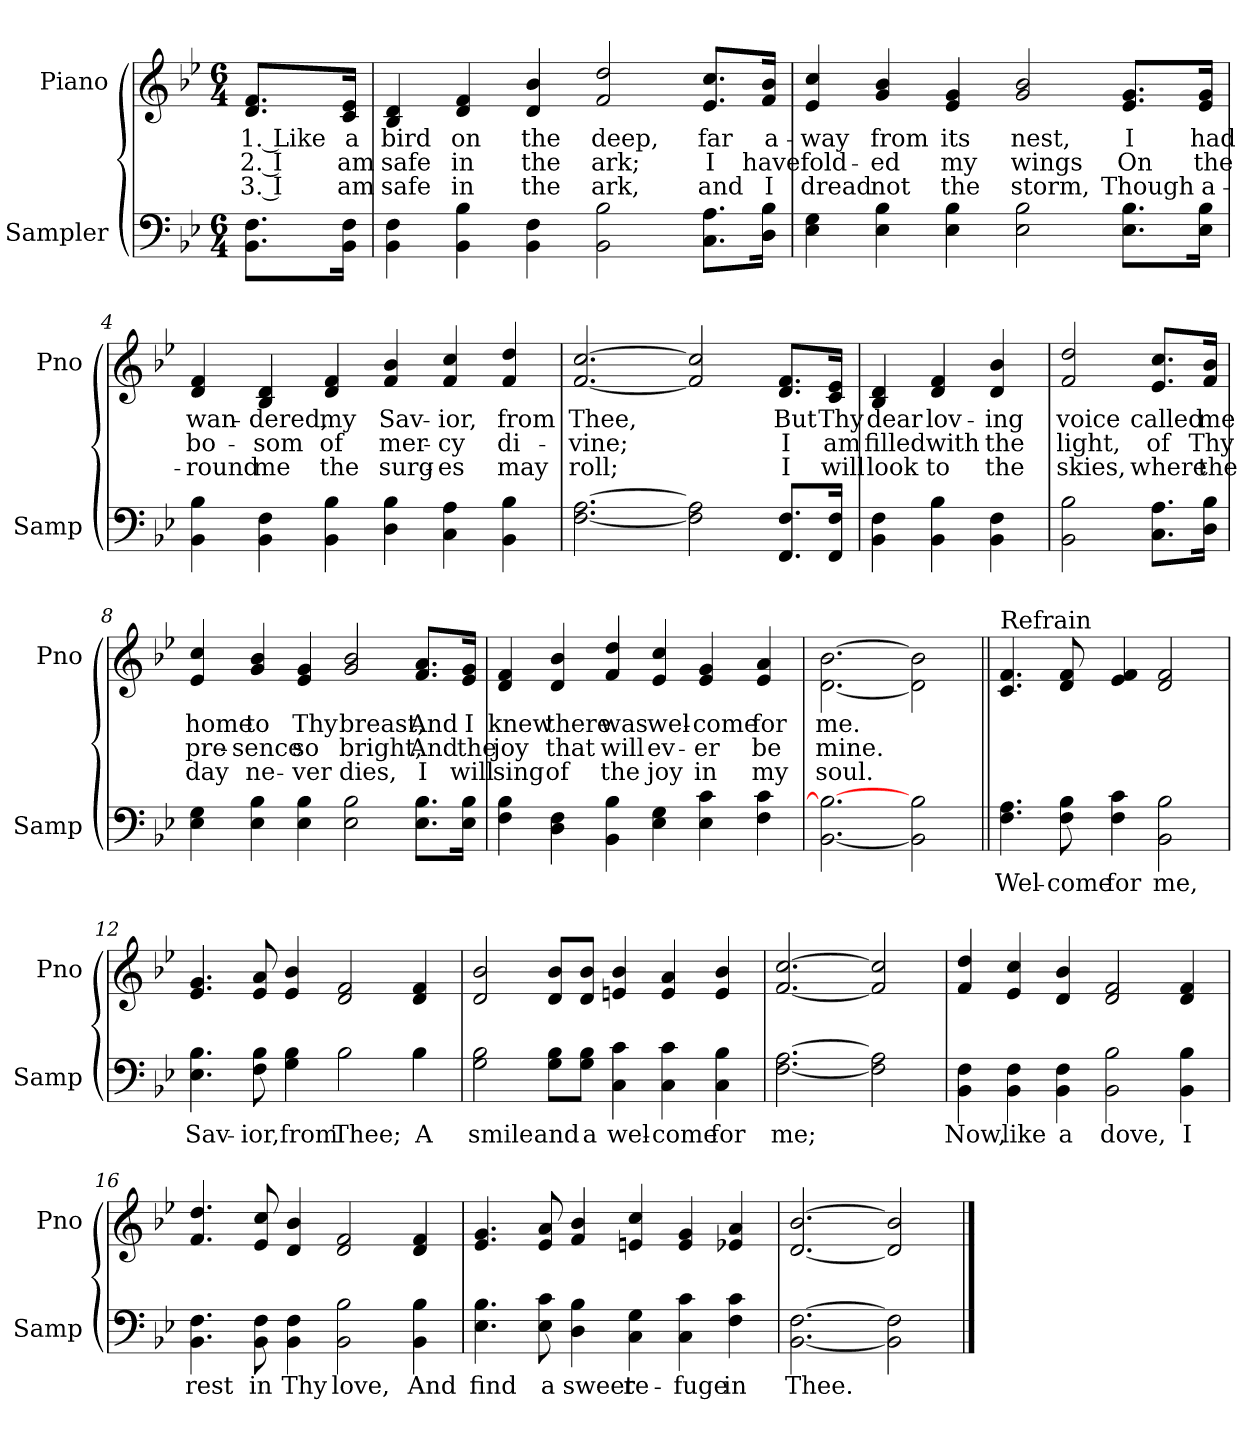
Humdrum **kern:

**kern	**text	**kern	**text	**text	**text
*part2	*part2	*part1	*part1	*part1	*part1
*staff2	*staff2	*staff1	*staff1	*staff1	*staff1
*I"Sampler	*	*I"Piano	*	*	*
*I'Samp	*	*I'Pno	*	*	*
*clefF4	*	*clefG2	*	*	*
*k[b-e-]	*	*k[b-e-]	*	*	*
*B-:	*	*B-:	*	*	*
*M6/4	*	*M6/4	*	*	*
=1	=1	=1	=1	=1	=1
8.BB-\ 8.F\L	.	8.d/ 8.f/L	1. Like	2. I	3. I
16BB-\ 16F\Jk	.	16c/ 16e-/Jk	a	am	am
=2	=2	=2	=2	=2	=2
4BB-\ 4F\	.	4B- 4d	bird	safe	safe
4BB-\ 4B-\	.	4d 4f	on	in	in
4BB-\ 4F\	.	4d 4b-	the	the	the
2BB-\ 2B-\	.	2f 2dd	deep,	ark;	ark,
8.C\ 8.A\L	.	8.e-/ 8.cc/L	far	I	and
16D\ 16B-\Jk	.	16f/ 16b-/Jk	a-	have	I
=3	=3	=3	=3	=3	=3
4E-\ 4G\	.	4e- 4cc	-way	fold-	dread
4E-\ 4B-\	.	4g 4b-	from	-ed	not
4E-\ 4B-\	.	4e- 4g	its	my	the
2E-\ 2B-\	.	2g 2b-	nest,	wings	storm,
8.E-\ 8.B-\L	.	8.e-/ 8.g/L	I	On	Though
16E-\ 16B-\Jk	.	16e-/ 16g/Jk	had	the	a-
=4	=4	=4	=4	=4	=4
4BB-\ 4B-\	.	4d 4f	wan-	bo-	-round
4BB-\ 4F\	.	4B- 4d	-dered,	-som	me
4BB-\ 4B-\	.	4d 4f	my	of	the
4D\ 4B-\	.	4f 4b-	Sav-	mer-	surg-
4C\ 4A\	.	4f 4cc	-ior,	-cy	-es
4BB-\ 4B-\	.	4f 4dd	from	di-	may
=5	=5	=5	=5	=5	=5
[2.F [2.A	.	[2.f [2.cc	Thee,	-vine;	roll;
2F\] 2A\]	.	2f] 2cc]	.	.	.
8.FF/ 8.F/L	.	8.d/ 8.f/L	But	I	I
16FF/ 16F/Jk	.	16c/ 16e-/Jk	Thy	am	will
=6	=6	=6	=6	=6	=6
4BB-\ 4F\	.	4B-/ 4d/	dear	filled	look
4BB-\ 4B-\	.	4d/ 4f/	lov-	with	to
4BB-\ 4F\	.	4d/ 4b-/	-ing	the	the
=7	=7	=7	=7	=7	=7
2BB-\ 2B-\	.	2f/ 2dd/	voice	light,	skies,
8.C\ 8.A\L	.	8.e-/ 8.cc/L	called	of	where
16D\ 16B-\Jk	.	16f/ 16b-/Jk	me	Thy	the
=8	=8	=8	=8	=8	=8
4E-\ 4G\	.	4e-/ 4cc/	home	pre-	day
4E-\ 4B-\	.	4g/ 4b-/	to	-sence	ne-
4E-\ 4B-\	.	4e-/ 4g/	Thy	so	-ver
2E-\ 2B-\	.	2g/ 2b-/	breast,	bright,	dies,
8.E-\ 8.B-\L	.	8.f/ 8.a/L	And	And	I
16E-\ 16B-\Jk	.	16e-/ 16g/Jk	I	the	will
=9	=9	=9	=9	=9	=9
4F\ 4B-\	.	4d/ 4f/	knew	joy	sing
4D\ 4F\	.	4d/ 4b-/	there	that	of
4BB-\ 4B-\	.	4f/ 4dd/	was	will	the
4E-\ 4G\	.	4e-/ 4cc/	wel-	ev-	joy
4E-\ 4c\	.	4e-/ 4g/	-come	-er	in
4F\ 4c\	.	4e-/ 4a/	for	be	my
=10	=10	=10	=10	=10	=10
[2.BB-\ 2.B-\_	.	[2.d\ [2.b-\	me.	mine.	soul.
2BB-\] 2B-\	.	2d\] 2b-\]	.	.	.
=11||	=11||	=11||	=11||	=11||	=11||
!	!	!LO:TX:t=Refrain	!	!	!
4.F\ 4.A\	Wel-	4.c/ 4.f/	.	.	.
8F\ 8B-\	-come	8d/ 8f/	.	.	.
4F\ 4c\	for	4e-/ 4f/	.	.	.
2BB-\ 2B-\	me,	2d/ 2f/	.	.	.
=12	=12	=12	=12	=12	=12
4.E-\ 4.B-\	Sav-	4.e-/ 4.g/	.	.	.
8F\ 8B-\	-ior,	8e-/ 8a/	.	.	.
4G\ 4B-\	from	4e-/ 4b-/	.	.	.
2B-\	Thee;	2d/ 2f/	.	.	.
4B-\	A	4d/ 4f/	.	.	.
=13	=13	=13	=13	=13	=13
2G\ 2B-\	smile	2d/ 2b-/	.	.	.
8G\ 8B-\L	and	8d/ 8b-/L	.	.	.
8G\ 8B-\J	a	8d/ 8b-/J	.	.	.
4C\ 4c\	wel-	4en/ 4b-/	.	.	.
4C\ 4c\	-come	4e/ 4a/	.	.	.
4C\ 4B-\	for	4e/ 4b-/	.	.	.
=14	=14	=14	=14	=14	=14
[2.F\ [2.A\	me;	[2.f/ [2.cc/	.	.	.
2F\] 2A\]	.	2f/] 2cc/]	.	.	.
=15	=15	=15	=15	=15	=15
4BB-\ 4F\	Now,	4f/ 4dd/	.	.	.
4BB-\ 4F\	like	4e-/ 4cc/	.	.	.
4BB-\ 4F\	a	4d/ 4b-/	.	.	.
2BB-\ 2B-\	dove,	2d/ 2f/	.	.	.
4BB-\ 4B-\	I	4d/ 4f/	.	.	.
=16	=16	=16	=16	=16	=16
4.BB-\ 4.F\	rest	4.f/ 4.dd/	.	.	.
8BB-\ 8F\	in	8e-/ 8cc/	.	.	.
4BB-\ 4F\	Thy	4d/ 4b-/	.	.	.
2BB-\ 2B-\	love,	2d/ 2f/	.	.	.
4BB-\ 4B-\	And	4d/ 4f/	.	.	.
=17	=17	=17	=17	=17	=17
4.E-\ 4.B-\	find	4.e-/ 4.g/	.	.	.
8E-\ 8c\	a	8e-/ 8a/	.	.	.
4D\ 4B-\	sweet	4f/ 4b-/	.	.	.
4C\ 4G\	re-	4en/ 4cc/	.	.	.
4C\ 4c\	-fuge	4e/ 4g/	.	.	.
4F\ 4c\	in	4e-X/ 4a/	.	.	.
=18	=18	=18	=18	=18	=18
[2.BB- [2.F	Thee.	[2.d/ [2.b-/	.	.	.
2BB-] 2F]	.	2d/] 2b-/]	.	.	.
==	==	==	==	==	==
*-	*-	*-	*-	*-	*-
